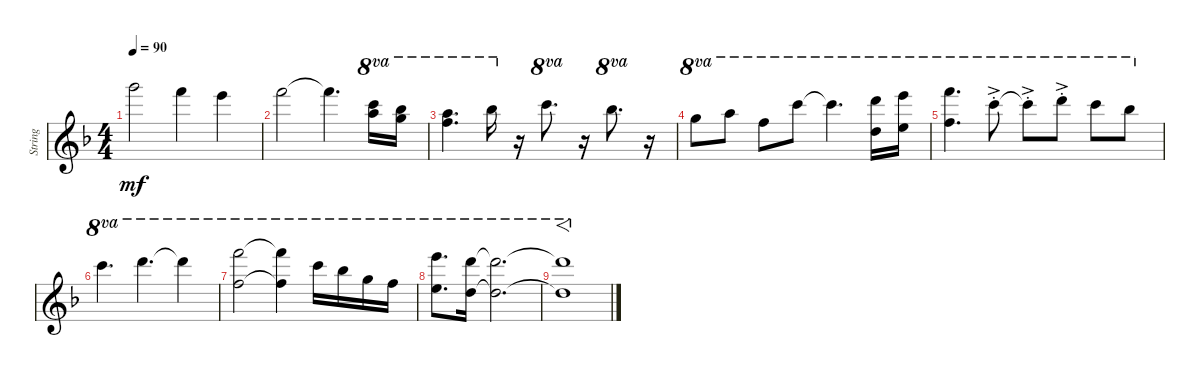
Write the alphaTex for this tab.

\track ("String" "String") {instrument electricbassfinger}
\staff {score}
\tuning (E4 B3 G3 D3 A2 E2 B1) {hide}
\ts (4 4)
\tempo 90
\clef g2
\ks f
15.1.2{dy mf} 13.1.4 12.1.4 |
13.1.2 13.1{t}.4{d} (17.1 25.2).16{ot 8va} (15.1 23.2).16{ot 8va} |
(13.1 22.2).4{d ot 8va} 18.1.16{ot 8va} r.16 20.1.8{d ot 8va} r.16 18.1.8{d ot 8va} r.16 |
15.1.8{ot 8va} 17.1.8{ot 8va} 13.1.8{ot 8va} 20.1.8{ot 8va} 20.1{t}.4{d ot 8va} (22.1 15.2).16{ot 8va} (24.1 17.2).16{ot 8va} |
(25.1 18.2).4{d ot 8va} 20.1{ac st}.8{ot 8va} 20.1{ac st t}.8{ot 8va} 22.1{ac st}.8{ot 8va} 20.1.8{ot 8va} 18.1.8{ot 8va} |
20.1.4{d ot 8va} 22.1.4{d ot 8va} 22.1{t}.4{ot 8va} |
(25.1 18.2).2{ot 8va} (25.1{t} 18.2{t}).4{ot 8va} 20.1.16{ot 8va} 18.1.16{ot 8va} 15.1.16{ot 8va} 13.1.16{ot 8va} |
(24.1 17.2).8{d ot 8va} (22.1 15.2).16{ot 8va} (22.1{t} 15.2{t}).2{d ot 8va} |
(22.1{t} 15.2{t}).1{f ot 8va}
